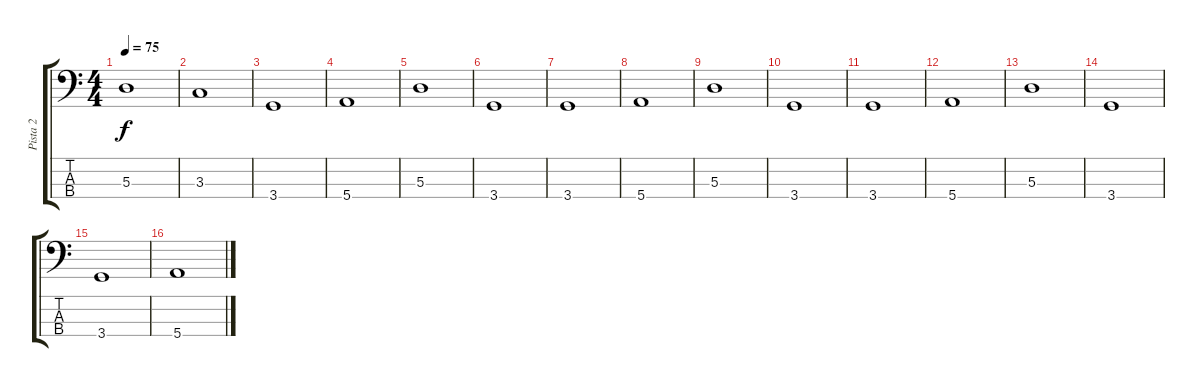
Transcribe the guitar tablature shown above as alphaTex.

\track ("Pista 2" "Pista 2") {instrument electricbassfinger}
\staff {score tabs}
\tuning (G2 D2 A1 E1) {hide}
\ts (4 4)
\tempo 75
\clef f4
\ks c
5.3.1{dy f} |
3.3.1 |
3.4.1 |
5.4.1 |
5.3.1 |
3.4.1 |
3.4.1 |
5.4.1 |
5.3.1 |
3.4.1 |
3.4.1 |
5.4.1 |
5.3.1 |
3.4.1 |
3.4.1 |
5.4.1
